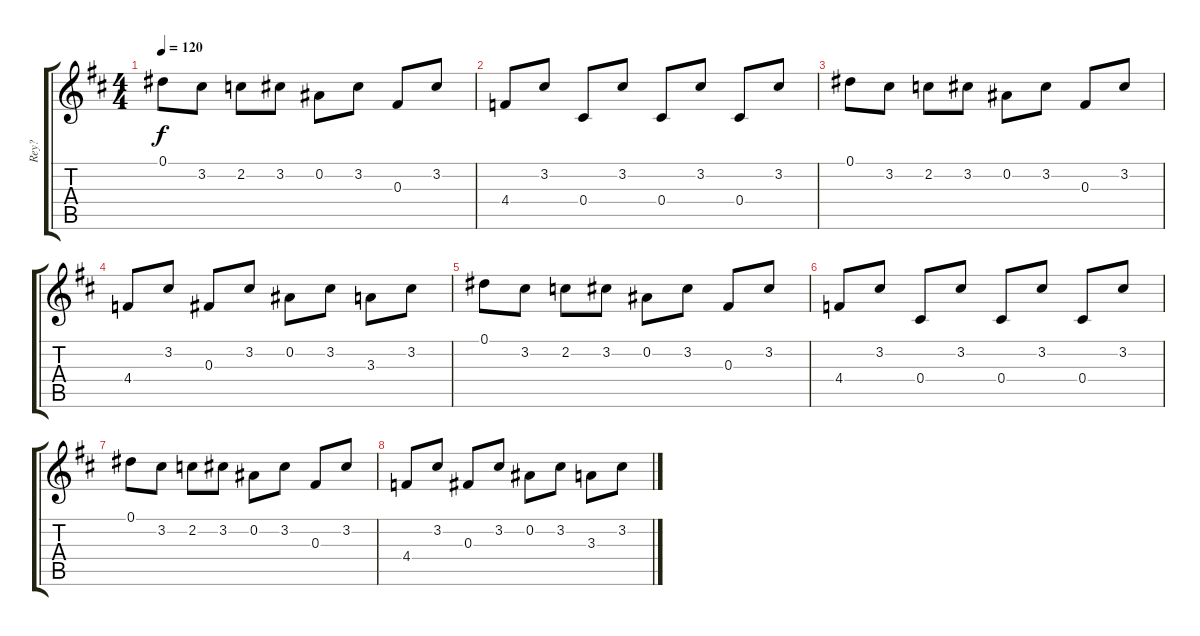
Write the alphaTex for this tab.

\track ("Rey?" "Rey?") {instrument overdrivenguitar}
\staff {score tabs}
\tuning (Eb4 Bb3 Gb3 Db3 Ab2 Eb2) {hide}
\ts (4 4)
\tempo 120
\clef g2
\ks d
0.1.8{dy f} 3.2.8 2.2.8 3.2.8 0.2.8 3.2.8 0.3.8 3.2.8 |
4.4.8 3.2.8 0.4.8 3.2.8 0.4.8 3.2.8 0.4.8 3.2.8 |
0.1.8 3.2.8 2.2.8 3.2.8 0.2.8 3.2.8 0.3.8 3.2.8 |
4.4.8 3.2.8 0.3.8 3.2.8 0.2.8 3.2.8 3.3.8 3.2.8 |
0.1.8 3.2.8 2.2.8 3.2.8 0.2.8 3.2.8 0.3.8 3.2.8 |
4.4.8 3.2.8 0.4.8 3.2.8 0.4.8 3.2.8 0.4.8 3.2.8 |
0.1.8 3.2.8 2.2.8 3.2.8 0.2.8 3.2.8 0.3.8 3.2.8 |
4.4.8 3.2.8 0.3.8 3.2.8 0.2.8 3.2.8 3.3.8 3.2.8
